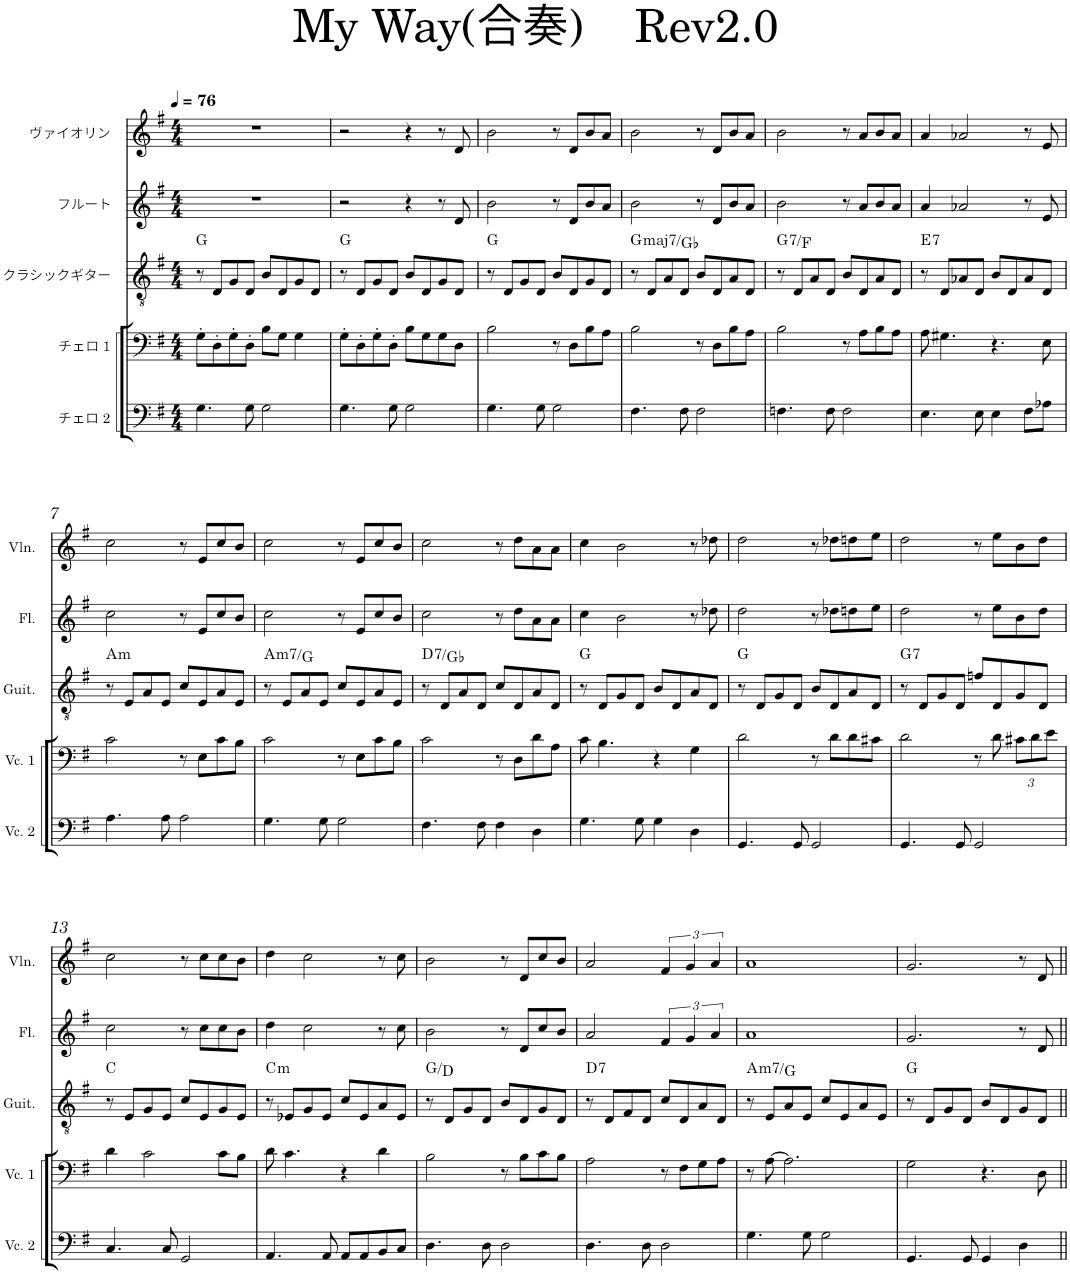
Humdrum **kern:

**kern	**kern	**kern	**harte	**kern	**kern
*part5	*part4	*part3	*part3	*part2	*part1
*staff5	*staff4	*staff3	*	*staff2	*staff1
*I"チェロ 2	*I"チェロ 1	*I"クラシックギター	*	*I"フルート	*I"ヴァイオリン
*clefF4	*clefF4	*clefGv2	*	*clefG2	*clefG2
*k[f#]	*k[f#]	*k[f#]	*	*k[f#]	*k[f#]
*M4/4	*M4/4	*M4/4	*	*M4/4	*M4/4
*MM76	*MM76	*MM76	*	*MM76	*MM76
=1	=1	=1	=1	=1	=1
4.G\	8G'\L	8r	G:maj	1r	1r
.	8D'\	8D/L	.	.	.
.	8G'\	8G/	.	.	.
8G\	8D'\J	8D/J	.	.	.
2G\	8B\L	8B/L	.	.	.
.	8G\J	8D/	.	.	.
.	4G\	8G/	.	.	.
.	.	8D/J	.	.	.
=2	=2	=2	=2	=2	=2
4.G\	8G'\L	8r	G:maj	2r	2r
.	8D'\	8D/L	.	.	.
.	8G'\	8G/	.	.	.
8G\	8D'\J	8D/J	.	.	.
2G\	8B\L	8B/L	.	4r	4r
.	8G\	8D/	.	.	.
.	8G\	8G/	.	8r	8r
.	8D\J	8D/J	.	8d/	8d/
=3	=3	=3	=3	=3	=3
4.G\	2B\	8r	G:maj	2b\	2b\
.	.	8D/L	.	.	.
.	.	8G/	.	.	.
8G\	.	8D/J	.	.	.
2G\	8r	8B/L	.	8r	8r
.	8D\L	8D/	.	8d/L	8d/L
.	8B\	8G/	.	8b/	8b/
.	8A\J	8D/J	.	8a/J	8a/J
=4	=4	=4	=4	=4	=4
!	!	!	!LO:H:kt=maj7	!	!
4.F#\	2B\	8r	G:maj7/bb8	2b\	2b\
.	.	8D/L	.	.	.
.	.	8A/	.	.	.
8F#\	.	8D/J	.	.	.
2F#\	8r	8B/L	.	8r	8r
.	8D\L	8D/	.	8d/L	8d/L
.	8B\	8A/	.	8b/	8b/
.	8A\J	8D/J	.	8a/J	8a/J
=5	=5	=5	=5	=5	=5
!	!	!	!LO:H:kt=7	!	!
4.Fn\	2B\	8r	G:7/b7	2b\	2b\
.	.	8D/L	.	.	.
.	.	8A/	.	.	.
8F\	.	8D/J	.	.	.
2F\	8r	8B/L	.	8r	8r
.	8A\L	8D/	.	8a/L	8a/L
.	8B\	8A/	.	8b/	8b/
.	8A\J	8D/J	.	8a/J	8a/J
=6	=6	=6	=6	=6	=6
!	!	!	!LO:H:kt=7	!	!
4.E\	8A\	8r	E:7	4a/	4a/
.	4.G#X\	8D/L	.	.	.
.	.	8A-X/	.	2a-X/	2a-X/
8E\	.	8D/J	.	.	.
4E\	4.r	8B/L	.	.	.
.	.	8D/	.	.	.
8F#\L	.	8A-/	.	8r	8r
8A-X\J	8E\	8D/J	.	8e/	8e/
!!LO:LB:g=z
=7	=7	=7	=7	=7	=7
!	!	!	!LO:H:kt=m	!	!
4.A\	2c\	8r	A:min	2cc\	2cc\
.	.	8E/L	.	.	.
.	.	8A/	.	.	.
8A\	.	8E/J	.	.	.
2A\	8r	8c/L	.	8r	8r
.	8E\L	8E/	.	8e/L	8e/L
.	8c\	8A/	.	8cc/	8cc/
.	8B\J	8E/J	.	8b/J	8b/J
=8	=8	=8	=8	=8	=8
!	!	!	!LO:H:kt=m7	!	!
4.G\	2c\	8r	A:min7/b7	2cc\	2cc\
.	.	8E/L	.	.	.
.	.	8A/	.	.	.
8G\	.	8E/J	.	.	.
2G\	8r	8c/L	.	8r	8r
.	8E\L	8E/	.	8e/L	8e/L
.	8c\	8A/	.	8cc/	8cc/
.	8B\J	8E/J	.	8b/J	8b/J
=9	=9	=9	=9	=9	=9
!	!	!	!LO:H:kt=7	!	!
4.F#\	2c\	8r	D:7/b4	2cc\	2cc\
.	.	8D/L	.	.	.
.	.	8A/	.	.	.
8F#\	.	8D/J	.	.	.
4F#\	8r	8c/L	.	8r	8r
.	8D\L	8D/	.	8dd\L	8dd\L
4D\	8d\	8A/	.	8a\	8a\
.	8A\J	8D/J	.	8a\J	8a\J
=10	=10	=10	=10	=10	=10
4.G\	8c\	8r	G:maj	4cc\	4cc\
.	4.B\	8D/L	.	.	.
.	.	8G/	.	2b\	2b\
8G\	.	8D/J	.	.	.
4G\	4r	8B/L	.	.	.
.	.	8D/	.	.	.
4D\	4G\	8A/	.	8r	8r
.	.	8D/J	.	8dd-X\	8dd-X\
=11	=11	=11	=11	=11	=11
4.GG/	2d\	8r	G:maj	2dd\	2dd\
.	.	8D/L	.	.	.
.	.	8G/	.	.	.
8GG/	.	8D/J	.	.	.
2GG/	8r	8B/L	.	8r	8r
.	8d\L	8D/	.	8dd-X\L	8dd-X\L
.	8d\	8A/	.	8ddn\	8ddn\
.	8c#X\J	8D/J	.	8ee\J	8ee\J
=12	=12	=12	=12	=12	=12
!	!	!	!LO:H:kt=7	!	!
4.GG/	2d\	8r	G:7	2dd\	2dd\
.	.	8D/L	.	.	.
.	.	8G/	.	.	.
8GG/	.	8D/J	.	.	.
2GG/	8r	8fn/L	.	8r	8r
.	8d\	8D/	.	8ee\L	8ee\L
*	*Xbrackettup	*	*	*	*
.	12c#X\L	8G/	.	8b\	8b\
.	12d\	.	.	.	.
.	.	8D/J	.	8dd\J	8dd\J
.	12e\J	.	.	.	.
!!LO:LB:g=z
=13	=13	=13	=13	=13	=13
4.C/	4d\	8r	C:maj	2cc\	2cc\
.	.	8E/L	.	.	.
.	2c\	8G/	.	.	.
8C/	.	8E/J	.	.	.
2GG/	.	8c/L	.	8r	8r
.	.	8E/	.	8cc\L	8cc\L
.	8c\L	8G/	.	8cc\	8cc\
.	8B\J	8E/J	.	8b\J	8b\J
=14	=14	=14	=14	=14	=14
!	!	!	!LO:H:kt=m	!	!
4.AA/	8d\	8r	C:min	4dd\	4dd\
.	4.c\	8E-X/L	.	.	.
.	.	8G/	.	2cc\	2cc\
8AA/	.	8E-/J	.	.	.
8AA/L	4r	8c/L	.	.	.
8AA/	.	8E-/	.	.	.
8BB/	4d\	8A/	.	8r	8r
8C/J	.	8E-/J	.	8cc\	8cc\
=15	=15	=15	=15	=15	=15
4.D\	2B\	8r	G:maj/5	2b\	2b\
.	.	8D/L	.	.	.
.	.	8G/	.	.	.
8D\	.	8D/J	.	.	.
2D\	8r	8B/L	.	8r	8r
.	8B\L	8D/	.	8d/L	8d/L
.	8c\	8G/	.	8cc/	8cc/
.	8B\J	8D/J	.	8b/J	8b/J
=16	=16	=16	=16	=16	=16
!	!	!	!LO:H:kt=7	!	!
4.D\	2A\	8r	D:7	2a/	2a/
.	.	8D/L	.	.	.
.	.	8F#/	.	.	.
8D\	.	8D/J	.	.	.
2D\	8r	8c/L	.	6f#/	6f#/
.	8F#\L	8D/	.	.	.
.	.	.	.	6g/	6g/
.	8G\	8A/	.	.	.
.	.	.	.	6a/	6a/
.	8A\J	8D/J	.	.	.
=17	=17	=17	=17	=17	=17
!	!	!	!LO:H:kt=m7	!	!
4.G\	8r	8r	A:min7/b7	1a	1a
.	[8A\	8E/L	.	.	.
.	2.A\]	8A/	.	.	.
8G\	.	8E/J	.	.	.
2G\	.	8c/L	.	.	.
.	.	8E/	.	.	.
.	.	8A/	.	.	.
.	.	8E/J	.	.	.
=18	=18	=18	=18	=18	=18
4.GG/	2G\	8r	G:maj	2.g/	2.g/
.	.	8D/L	.	.	.
.	.	8G/	.	.	.
8GG/	.	8D/J	.	.	.
4GG/	4.r	8B/L	.	.	.
.	.	8D/	.	.	.
4D\	.	8G/	.	8r	8r
.	8D\	8D/J	.	8d/	8d/
=||	=||	=||	=||	=||	=||
*-	*-	*-	*-	*-	*-
